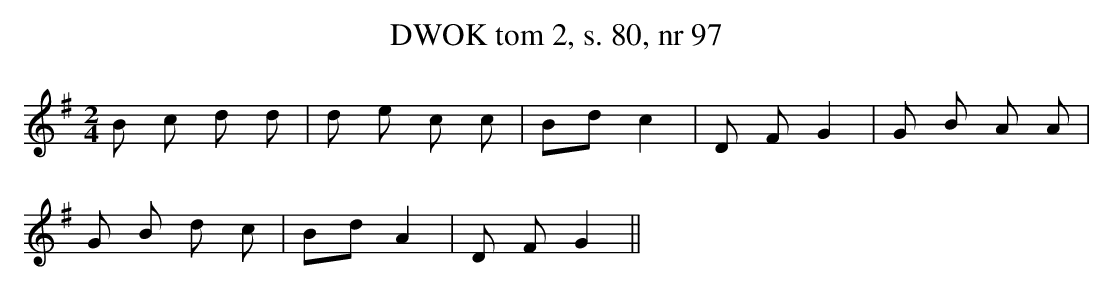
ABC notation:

X:1
T: DWOK tom 2, s. 80, nr 97
L: 1/16
M: 2/4
K: G
B2 c2 d2 d2 |\
d2 e2 c2 c2 |\
B2d2 c4 |\
D2 F2 G4 |\
G2 B2 A2 A2 |
G2 B2 d2 c2 |\
B2d2 A4 |\
D2 F2 G4 ||
